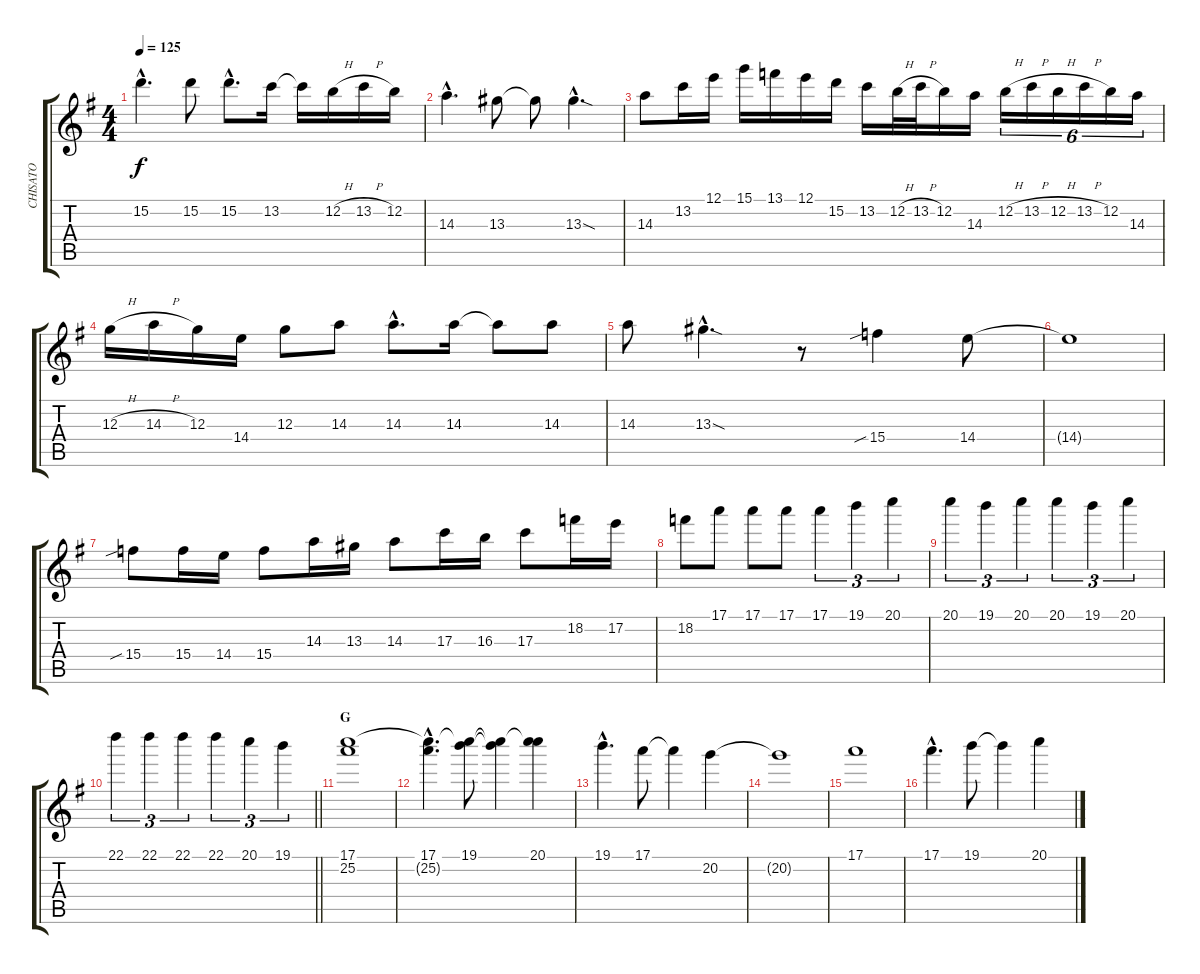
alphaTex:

\track ("CHISATO" "CHISATO") {instrument distortionguitar}
\staff {score tabs}
\tuning (E4 B3 G3 D3 A2 E2) {hide}
\ts (4 4)
\tempo 125
\clef g2
\ks g
15.2{hac}.4{d dy f} 15.2.8 15.2{hac}.8{d} 13.2.16 13.2{t}.16 12.2{h}.16 13.2{h}.16 12.2.16 |
14.3{hac}.4{d} 13.3.8 13.3{t}.8 13.3{sod hac}.4{d} |
14.3.8 13.2.16 12.1.16 15.1.16 13.1.16 12.1.16 15.2.16 13.2.16 12.2{h}.32 13.2{h}.32 12.2.16 14.3.16 12.2{h}.16{tu (6 4)} 13.2{h}.16{tu (6 4)} 12.2{h}.16{tu (6 4)} 13.2{h}.16{tu (6 4)} 12.2.16{tu (6 4)} 14.3.16{tu (6 4)} |
12.3{h}.16 14.3{h}.16 12.3.16 14.4.16 12.3.8 14.3.8 14.3{hac}.8{d} 14.3.16 14.3{t}.8 14.3.8 |
14.3.8 13.3{sod hac}.4{d} r.8 15.4{sib}.4 14.4.8 |
14.4{t}.1 |
15.4{sib}.8 15.4.16 14.4.16 15.4.8 14.3.16 13.3.16 14.3.8 17.3.16 16.3.16 17.3.8 18.2.16 17.2.16 |
18.2.8 17.1.8 17.1.8 17.1.8 17.1.4{tu (3 2)} 19.1.4{tu (3 2)} 20.1.4{tu (3 2)} |
20.1.4{tu (3 2)} 19.1.4{tu (3 2)} 20.1.4{tu (3 2)} 20.1.4{tu (3 2)} 19.1.4{tu (3 2)} 20.1.4{tu (3 2)} |
\barLineRight lightlight
22.1.4{tu (3 2)} 22.1.4{tu (3 2)} 22.1.4{tu (3 2)} 22.1.4{tu (3 2)} 20.1.4{tu (3 2)} 19.1.4{tu (3 2)} |
\section ("" "G")
(17.1 25.2).1 |
(17.1{hac} 25.2{hac t}).4{d} (19.1 25.2{t}).8 (19.1{t} 25.2{t}).4 (20.1 25.2{t}).4 |
19.1{hac}.4{d} 17.1.8 17.1{t}.4 20.2.4 |
20.2{t}.1 |
17.1.1 |
17.1{hac}.4{d} 19.1.8 19.1{t}.4 20.1.4
